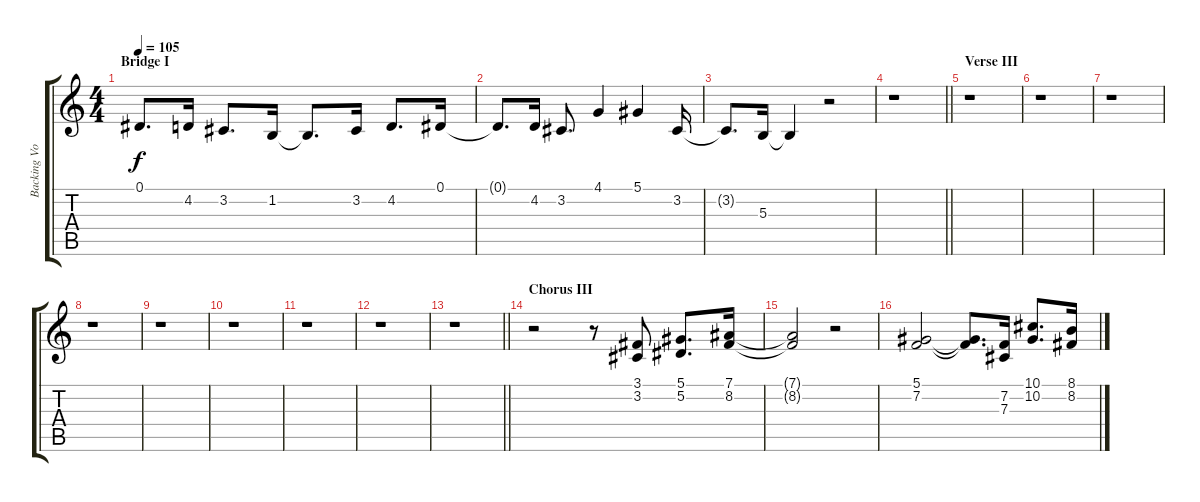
\track ("Backing Vocals" "Backing Vo") {instrument oboe}
\staff {score tabs}
\tuning (Eb4 Bb3 Gb3 Db3 Ab2 Eb2) {hide}
\ts (4 4)
\section ("" "Bridge I")
\tempo 105
\clef g2
\ks c
0.1.8{d dy f} 4.2.16 3.2.8{d} 1.2.16 1.2{t}.8{d} 3.2.16 4.2.8{d} 0.1.16 |
0.1{t}.8{d} 4.2.16 3.2.8{d} 4.1.4 5.1.4 3.2.16 |
3.2{t}.8{d} 5.3.16 5.3{t}.4 r.2 |
\barLineRight lightlight
r.1 |
\section ("" "Verse III")
r.1 |
r.1 |
r.1 |
r.1 |
r.1 |
r.1 |
r.1 |
r.1 |
\barLineRight lightlight
r.1 |
\section ("" "Chorus III")
r.2 r.8 (3.1 3.2).8 (5.1 5.2).8{d} (7.1 8.2).16 |
(7.1{t} 8.2{t}).2 r.2 |
(5.1 7.2).2 (5.1{t} 7.2{t}).8{d} (7.2 7.3).16 (10.1 10.2).8{d} (8.1 8.2).16
